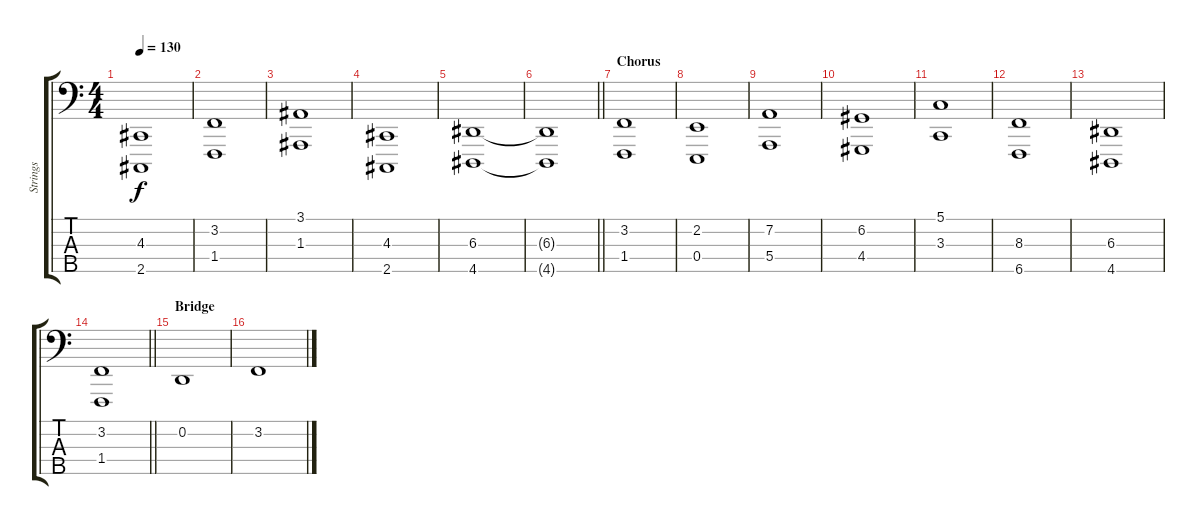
\track ("Strings" "Strings") {instrument stringensemble1}
\staff {score tabs}
\tuning (G2 D2 A1 E1 B0) {hide}
\ts (4 4)
\tempo 130
\clef f4
\ks c
(4.3 2.5).1{dy f} |
(3.2 1.4).1 |
(3.1 1.3).1 |
(4.3 2.5).1 |
(6.3 4.5).1 |
\barLineRight lightlight
(6.3{t} 4.5{t}).1 |
\section ("" "Chorus ")
(3.2 1.4).1 |
(2.2 0.4).1 |
(7.2 5.4).1 |
(6.2 4.4).1 |
(5.1 3.3).1 |
(8.3 6.5).1 |
(6.3 4.5).1 |
\barLineRight lightlight
(3.2 1.4).1 |
\section ("" "Bridge ")
0.2.1 |
3.2.1
